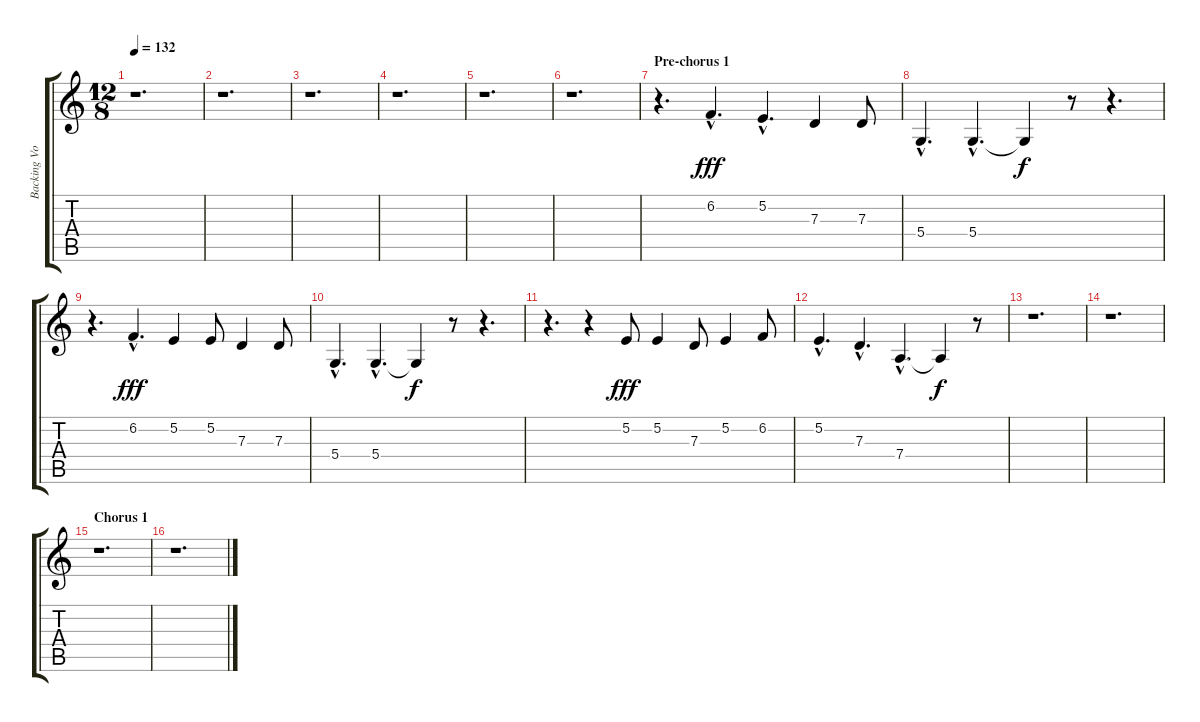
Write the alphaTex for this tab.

\track ("Backing Vocals" "Backing Vo") {instrument tenorsax}
\staff {score tabs}
\tuning (E4 B3 G3 D3 A2 E2) {hide}
\ts (12 8)
\tempo 132
\clef g2
\ks c
r.1{d dy fff} |
r.1{d} |
r.1{d} |
r.1{d} |
r.1{d} |
r.1{d} |
\section ("" "Pre-chorus 1")
r.4{d} 6.2{hac}.4{d} 5.2{hac}.4{d} 7.3.4 7.3.8 |
5.4{hac}.4{d} 5.4{hac}.4{d} 5.4{t}.4{dy f} r.8 r.4{d} |
r.4{d} 6.2{hac}.4{d dy fff} 5.2.4 5.2.8 7.3.4 7.3.8 |
5.4{hac}.4{d} 5.4{hac}.4{d} 5.4{t}.4{dy f} r.8 r.4{d} |
r.4{d} r.4 5.2.8{dy fff} 5.2.4 7.3.8 5.2.4 6.2.8 |
5.2{hac}.4{d} 7.3{hac}.4{d} 7.4{hac}.4{d} 7.4{t}.4{dy f} r.8 |
r.1{d} |
r.1{d} |
\section ("" "Chorus 1")
r.1{d} |
r.1{d}
